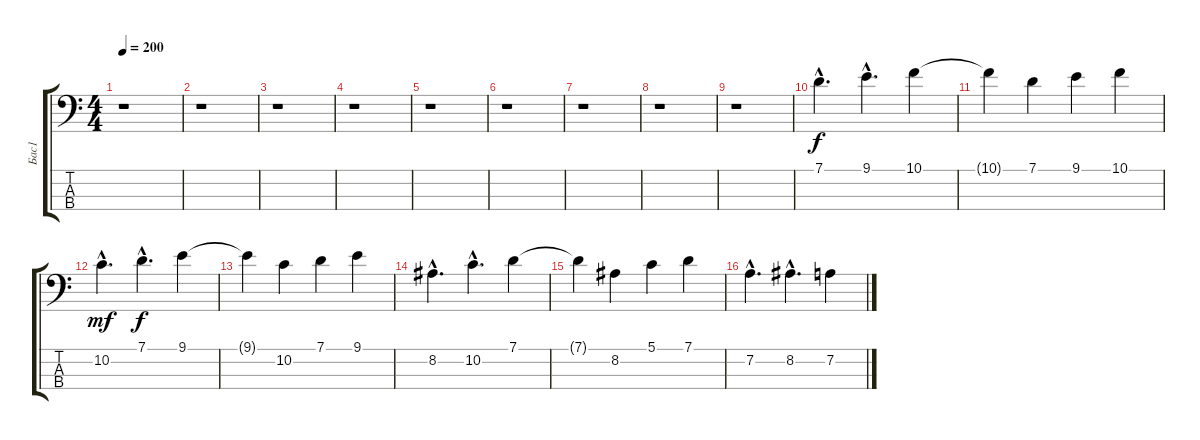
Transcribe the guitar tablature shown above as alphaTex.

\track ("Бас1" "Бас1") {instrument electricbasspick}
\staff {score tabs}
\tuning (G2 D2 A1 E1) {hide}
\ts (4 4)
\tempo 200
\clef f4
\ks c
r.1{dy f} |
r.1 |
r.1 |
r.1 |
r.1 |
r.1 |
r.1 |
r.1 |
r.1 |
7.1{hac}.4{d volume 14 balance 8} 9.1{hac}.4{d} 10.1.4 |
10.1{t}.4 7.1.4 9.1.4 10.1.4 |
10.2{hac}.4{d dy mf} 7.1{hac}.4{d dy f} 9.1.4 |
9.1{t}.4 10.2.4 7.1.4 9.1.4 |
8.2{hac}.4{d} 10.2{hac}.4{d} 7.1.4 |
7.1{t}.4 8.2.4 5.1.4 7.1.4 |
7.2{hac}.4{d} 8.2{hac}.4{d} 7.2.4
